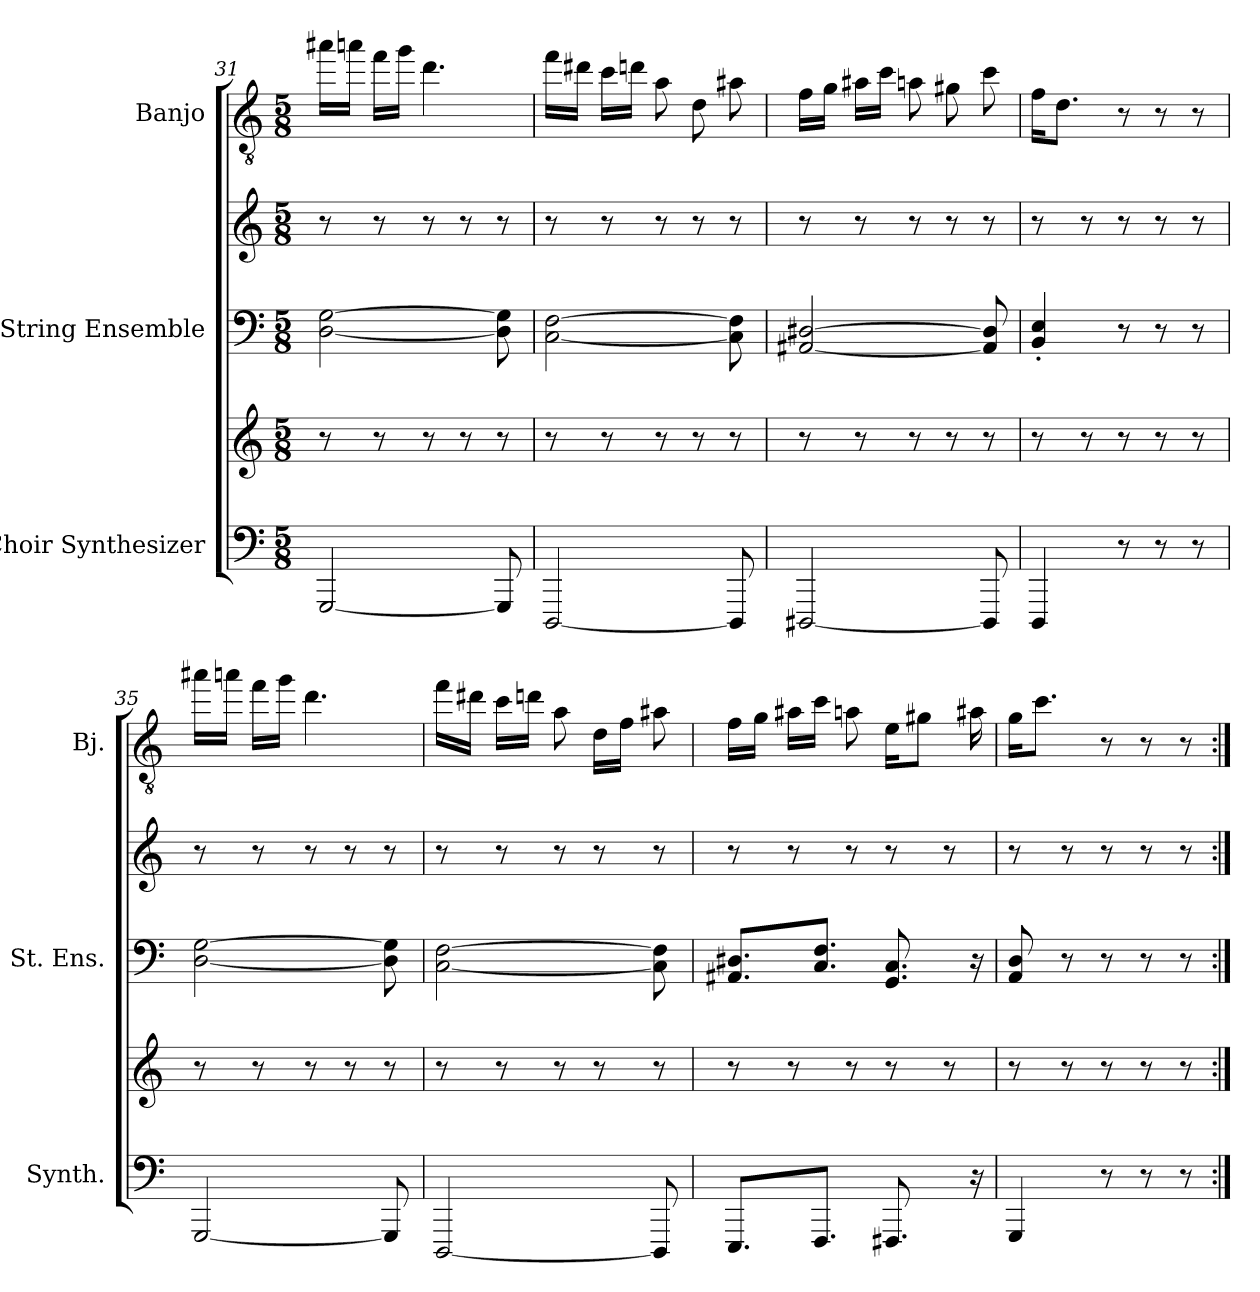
**kern	**kern	**kern	**kern	**kern
*part3	*part3	*part2	*part2	*part1
*staff5	*staff4	*staff3	*staff2	*staff1
*I"Choir Synthesizer	*	*I"String Ensemble	*	*I"Banjo
*I'Synth.	*	*I'St. Ens.	*	*I'Bj.
*clefF4	*clefG2	*clefF4	*clefG2	*clefGv2
*	*	*	*	*ITrd7c12
*k[]	*k[]	*k[]	*k[]	*k[]
*M5/8	*M5/8	*M5/8	*M5/8	*M5/8
=31	=31	=31	=31	=31
[2GGG	8r	[2D [2G	8r	16a#XLL
.	.	.	.	16anJJ
.	8r	.	8r	16fLL
.	.	.	.	16gJJ
.	8r	.	8r	4.d
.	8r	.	8r	.
8GGG]	8r	8D] 8G]	8r	.
=32	=32	=32	=32	=32
[2DDD	8r	[2F [2C	8r	16fLL
.	.	.	.	16d#XJJ
.	8r	.	8r	16cLL
.	.	.	.	16dnJJ
.	8r	.	8r	8A
.	8r	.	8r	8D
8DDD]	8r	8C] 8F]	8r	8A#X
=33	=33	=33	=33	=33
[2DDD#X	8r	[2AA#X [2D#X	8r	16FLL
.	.	.	.	16GJJ
.	8r	.	8r	16A#XLL
.	.	.	.	16cJJ
.	8r	.	8r	8An
.	8r	.	8r	8G#X
8DDD#]	8r	8AA#] 8D#]	8r	8c
=34	=34	=34	=34	=34
4DDD	8r	4E' 4BB'	8r	16FKL
.	.	.	.	8.DJ
.	8r	.	8r	.
8r	8r	8r	8r	8r
8r	8r	8r	8r	8r
8r	8r	8r	8r	8r
=35	=35	=35	=35	=35
[2GGG	8r	[2D [2G	8r	16a#XLL
.	.	.	.	16anJJ
.	8r	.	8r	16fLL
.	.	.	.	16gJJ
.	8r	.	8r	4.d
.	8r	.	8r	.
8GGG]	8r	8D] 8G]	8r	.
=36	=36	=36	=36	=36
[2DDD	8r	[2F [2C	8r	16fLL
.	.	.	.	16d#XJJ
.	8r	.	8r	16cLL
.	.	.	.	16dnJJ
.	8r	.	8r	8A
.	8r	.	8r	16DLL
.	.	.	.	16FJJ
8DDD]	8r	8C] 8F]	8r	8A#X
=37	=37	=37	=37	=37
8.EEE/L	8r	8.D#X/ 8.AA#X/L	8r	16FLL
.	.	.	.	16GJJ
.	8r	.	8r	16A#XLL
8.FFF/J	.	8.F/ 8.C/J	.	16cJJ
.	8r	.	8r	8An
8.FFF#X	8r	8.C 8.GG	8r	16EKL
.	.	.	.	8G#XJ
.	8r	.	8r	.
16r	.	16r	.	16A#X
=38	=38	=38	=38	=38
4GGG	8r	8D 8AA	8r	16GKL
.	.	.	.	8.cJ
.	8r	8r	8r	.
8r	8r	8r	8r	8r
8r	8r	8r	8r	8r
8r	8r	8r	8r	8r
=:|!	=:|!	=:|!	=:|!	=:|!
*-	*-	*-	*-	*-
